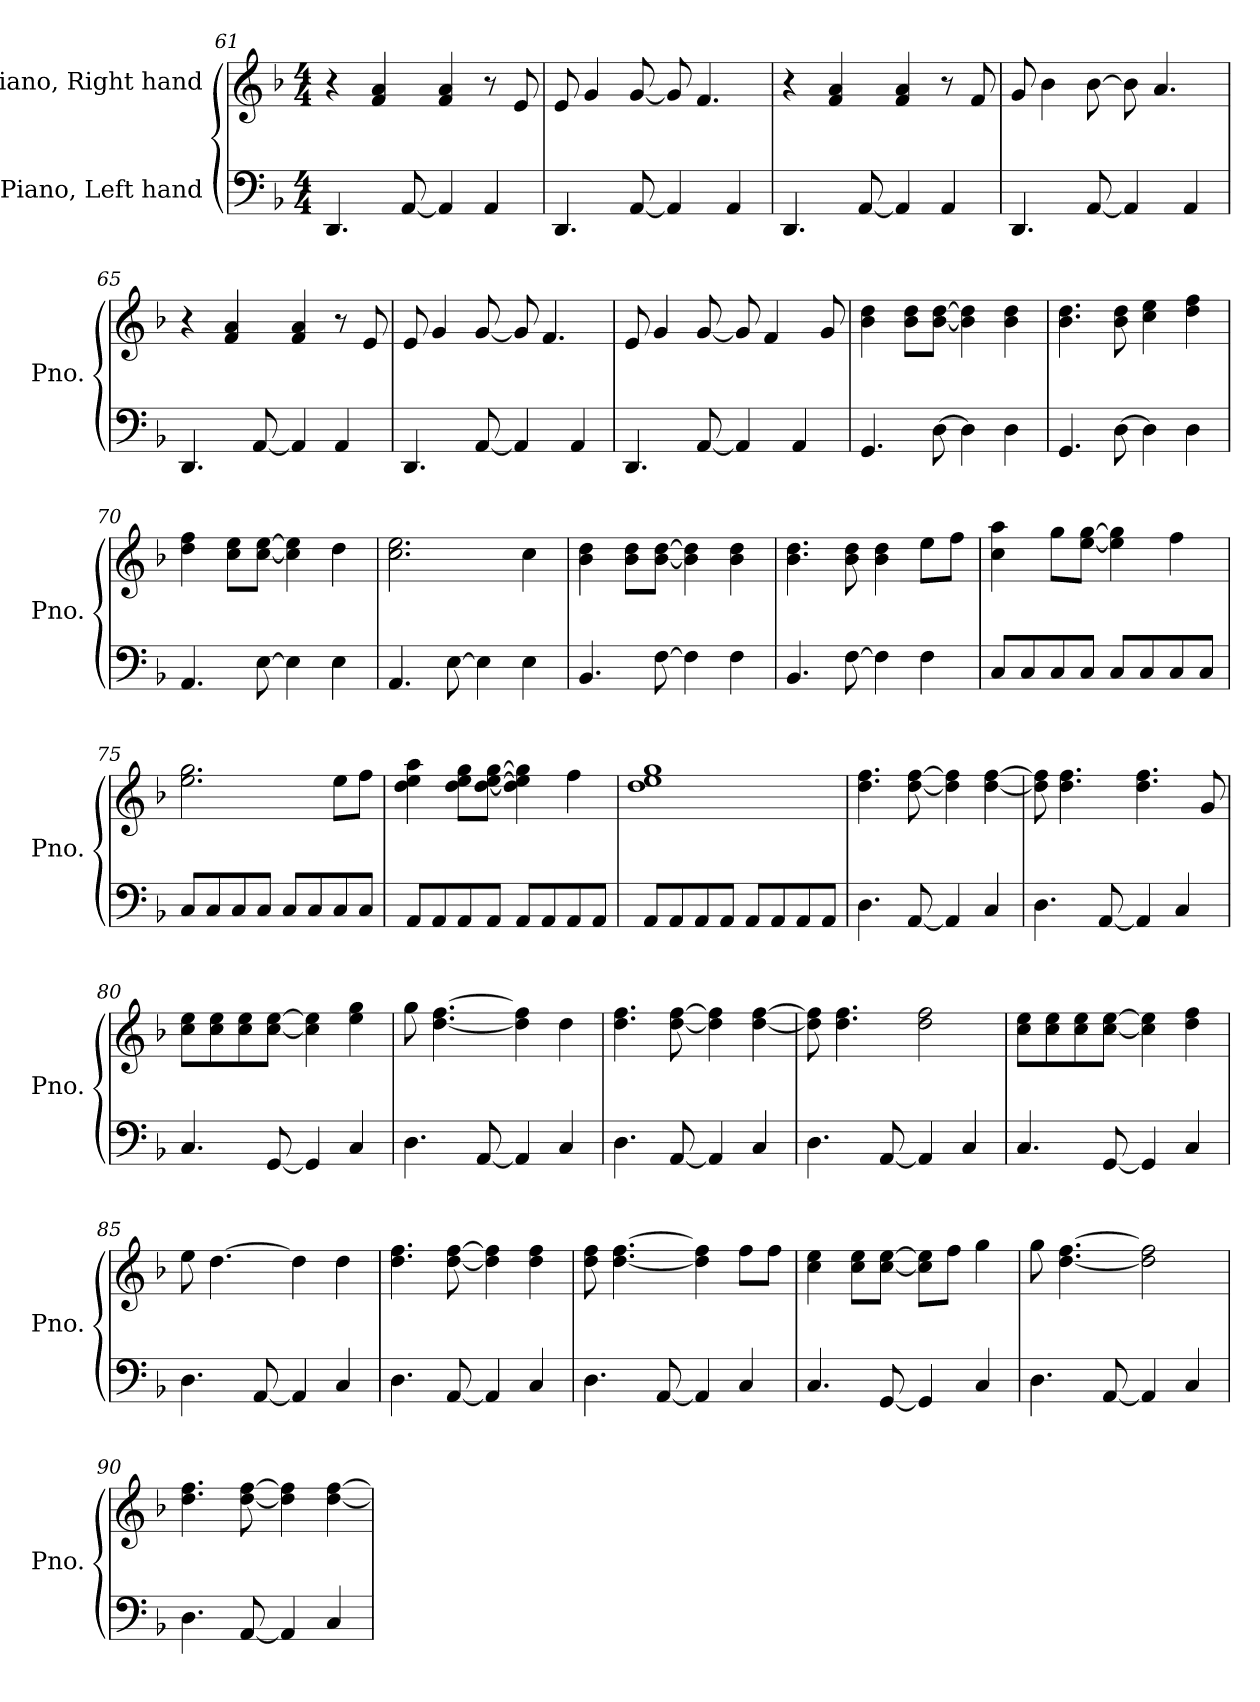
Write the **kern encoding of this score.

**kern	**kern
*part2	*part1
*staff2	*staff1
*I"Piano, Left hand	*I"Piano, Right hand
*I'Pno.	*I'Pno.
*clefF4	*clefG2
*k[b-]	*k[b-]
*M4/4	*M4/4
=61	=61
4.DD/	4r
.	4f/ 4a/
[8AA/	.
4AA/]	4f/ 4a/
4AA/	8r
.	8e/
!!LO:LB:g=z
=62	=62
4.DD/	8e/
.	4g/
[8AA/	[8g/
4AA/]	8g/]
.	4.f/
4AA/	.
=63	=63
4.DD/	4r
.	4f/ 4a/
[8AA/	.
4AA/]	4f/ 4a/
4AA/	8r
.	8f/
=64	=64
4.DD/	8g/
.	4b-\
[8AA/	[8b-\
4AA/]	8b-\]
.	4.a/
4AA/	.
=65	=65
4.DD/	4r
.	4f/ 4a/
[8AA/	.
4AA/]	4f/ 4a/
4AA/	8r
.	8e/
=66	=66
4.DD/	8e/
.	4g/
[8AA/	[8g/
4AA/]	8g/]
.	4.f/
4AA/	.
!!LO:PB:g=z
=67	=67
4.DD/	8e/
.	4g/
[8AA/	[8g/
4AA/]	8g/]
.	4f/
4AA/	.
.	8g/
=68	=68
4.GG/	4b-\ 4dd\
.	8b-\ 8dd\L
[8D\	[8b-\ [8dd\J
4D\]	4b-\] 4dd\]
4D\	4b-\ 4dd\
=69	=69
4.GG/	4.b-\ 4.dd\
[8D\	8b-\ 8dd\
4D\]	4cc\ 4ee\
4D\	4dd\ 4ff\
=70	=70
4.AA/	4dd\ 4ff\
.	8cc\ 8ee\L
[8E\	[8cc\ [8ee\J
4E\]	4cc\] 4ee\]
4E\	4dd\
=71	=71
4.AA/	2.cc\ 2.ee\
[8E\	.
4E\]	.
4E\	4cc\
=72	=72
4.BB-/	4b-\ 4dd\
.	8b-\ 8dd\L
[8F\	[8b-\ [8dd\J
4F\]	4b-\] 4dd\]
4F\	4b-\ 4dd\
!!LO:LB:g=z
=73	=73
4.BB-/	4.b-\ 4.dd\
[8F\	8b-\ 8dd\
4F\]	4b-\ 4dd\
4F\	8ee\L
.	8ff\J
=74	=74
8C/L	4cc\ 4aa\
8C/	.
8C/	8gg\L
8C/J	[8ee\ [8gg\J
8C/L	4ee\] 4gg\]
8C/	.
8C/	4ff\
8C/J	.
=75	=75
8C/L	2.ee\ 2.gg\
8C/	.
8C/	.
8C/J	.
8C/L	.
8C/	.
8C/	8ee\L
8C/J	8ff\J
=76	=76
8AA/L	4dd\ 4ee\ 4aa\
8AA/	.
8AA/	8dd\ 8ee\ 8gg\L
8AA/J	[8dd\ [8ee\ [8gg\J
8AA/L	4dd\] 4ee\] 4gg\]
8AA/	.
8AA/	4ff\
8AA/J	.
=77	=77
8AA/L	1dd 1ee 1gg
8AA/	.
8AA/	.
8AA/J	.
8AA/L	.
8AA/	.
8AA/	.
8AA/J	.
!!LO:LB:g=z
=78	=78
4.D\	4.dd\ 4.ff\
[8AA/	[8dd\ [8ff\
4AA/]	4dd\] 4ff\]
4C/	[4dd\ [4ff\
=79	=79
4.D\	8dd\] 8ff\]
.	4.dd\ 4.ff\
[8AA/	.
4AA/]	4.dd\ 4.ff\
4C/	.
.	8g/
=80	=80
4.C/	8cc\ 8ee\L
.	8cc\ 8ee\
.	8cc\ 8ee\
[8GG/	[8cc\ [8ee\J
4GG/]	4cc\] 4ee\]
4C/	4ee\ 4gg\
=81	=81
4.D\	8gg\
.	[4.dd\ [4.ff\
[8AA/	.
4AA/]	4dd\] 4ff\]
4C/	4dd\
=82	=82
4.D\	4.dd\ 4.ff\
[8AA/	[8dd\ [8ff\
4AA/]	4dd\] 4ff\]
4C/	[4dd\ [4ff\
=83	=83
4.D\	8dd\] 8ff\]
.	4.dd\ 4.ff\
[8AA/	.
4AA/]	2dd\ 2ff\
4C/	.
!!LO:LB:g=z
=84	=84
4.C/	8cc\ 8ee\L
.	8cc\ 8ee\
.	8cc\ 8ee\
[8GG/	[8cc\ [8ee\J
4GG/]	4cc\] 4ee\]
4C/	4dd\ 4ff\
=85	=85
4.D\	8ee\
.	[4.dd\
[8AA/	.
4AA/]	4dd\]
4C/	4dd\
=86	=86
4.D\	4.dd\ 4.ff\
[8AA/	[8dd\ [8ff\
4AA/]	4dd\] 4ff\]
4C/	4dd\ 4ff\
=87	=87
4.D\	8dd\ 8ff\
.	[4.dd\ [4.ff\
[8AA/	.
4AA/]	4dd\] 4ff\]
4C/	8ff\L
.	8ff\J
=88	=88
4.C/	4cc\ 4ee\
.	8cc\ 8ee\L
[8GG/	[8cc\ [8ee\J
4GG/]	8cc\] 8ee\]L
.	8ff\J
4C/	4gg\
=89	=89
4.D\	8gg\
.	[4.dd\ [4.ff\
[8AA/	.
4AA/]	2dd\] 2ff\]
4C/	.
!!LO:LB:g=z
=90	=90
4.D\	4.dd\ 4.ff\
[8AA/	[8dd\ [8ff\
4AA/]	4dd\] 4ff\]
4C/	[4dd\ [4ff\
=	=
*-	*-
